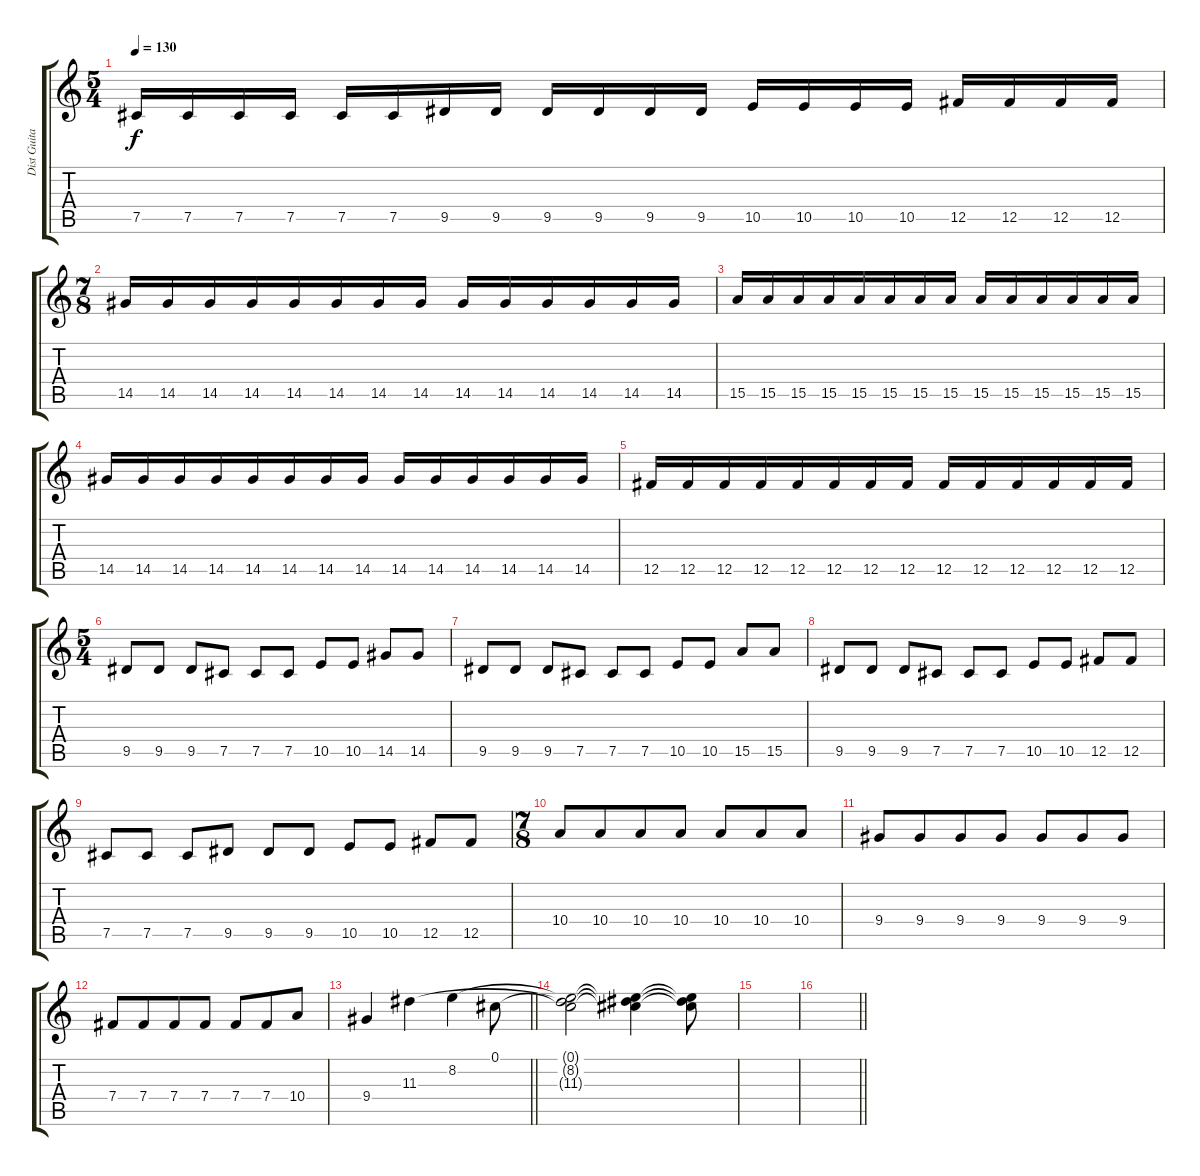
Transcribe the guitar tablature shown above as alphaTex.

\track ("Dist Guitar 1 Vanco" "Dist Guita") {instrument overdrivenguitar}
\staff {score tabs}
\tuning (Db4 Ab3 E3 B2 Gb2 Db2) {hide}
\ts (5 4)
\tempo 130
\clef g2
\ks c
7.5.16{dy f} 7.5.16 7.5.16 7.5.16 7.5.16 7.5.16 9.5.16 9.5.16 9.5.16 9.5.16 9.5.16 9.5.16 10.5.16 10.5.16 10.5.16 10.5.16 12.5.16 12.5.16 12.5.16 12.5.16 |
\ts (7 8)
14.5.16 14.5.16 14.5.16 14.5.16 14.5.16 14.5.16 14.5.16 14.5.16 14.5.16 14.5.16 14.5.16 14.5.16 14.5.16 14.5.16 |
15.5.16 15.5.16 15.5.16 15.5.16 15.5.16 15.5.16 15.5.16 15.5.16 15.5.16 15.5.16 15.5.16 15.5.16 15.5.16 15.5.16 |
14.5.16 14.5.16 14.5.16 14.5.16 14.5.16 14.5.16 14.5.16 14.5.16 14.5.16 14.5.16 14.5.16 14.5.16 14.5.16 14.5.16 |
12.5.16 12.5.16 12.5.16 12.5.16 12.5.16 12.5.16 12.5.16 12.5.16 12.5.16 12.5.16 12.5.16 12.5.16 12.5.16 12.5.16 |
\ts (5 4)
9.5.8 9.5.8 9.5.8 7.5.8 7.5.8 7.5.8 10.5.8 10.5.8 14.5.8 14.5.8 |
9.5.8 9.5.8 9.5.8 7.5.8 7.5.8 7.5.8 10.5.8 10.5.8 15.5.8 15.5.8 |
9.5.8 9.5.8 9.5.8 7.5.8 7.5.8 7.5.8 10.5.8 10.5.8 12.5.8 12.5.8 |
7.5.8 7.5.8 7.5.8 9.5.8 9.5.8 9.5.8 10.5.8 10.5.8 12.5.8 12.5.8 |
\ts (7 8)
10.4.8 10.4.8 10.4.8 10.4.8 10.4.8 10.4.8 10.4.8 |
9.4.8 9.4.8 9.4.8 9.4.8 9.4.8 9.4.8 9.4.8 |
7.4.8 7.4.8 7.4.8 7.4.8 7.4.8 7.4.8 10.4.8 |
\barLineRight lightlight
9.4.4 11.3.4 8.2.4 0.1.8 |
(0.1{t} 8.2{t} 11.3{t}).2 (0.1{t} 8.2{t} 11.3{t}).4 (0.1{t} 8.2{t} 11.3{t}).8 |
|
\barLineRight lightlight
